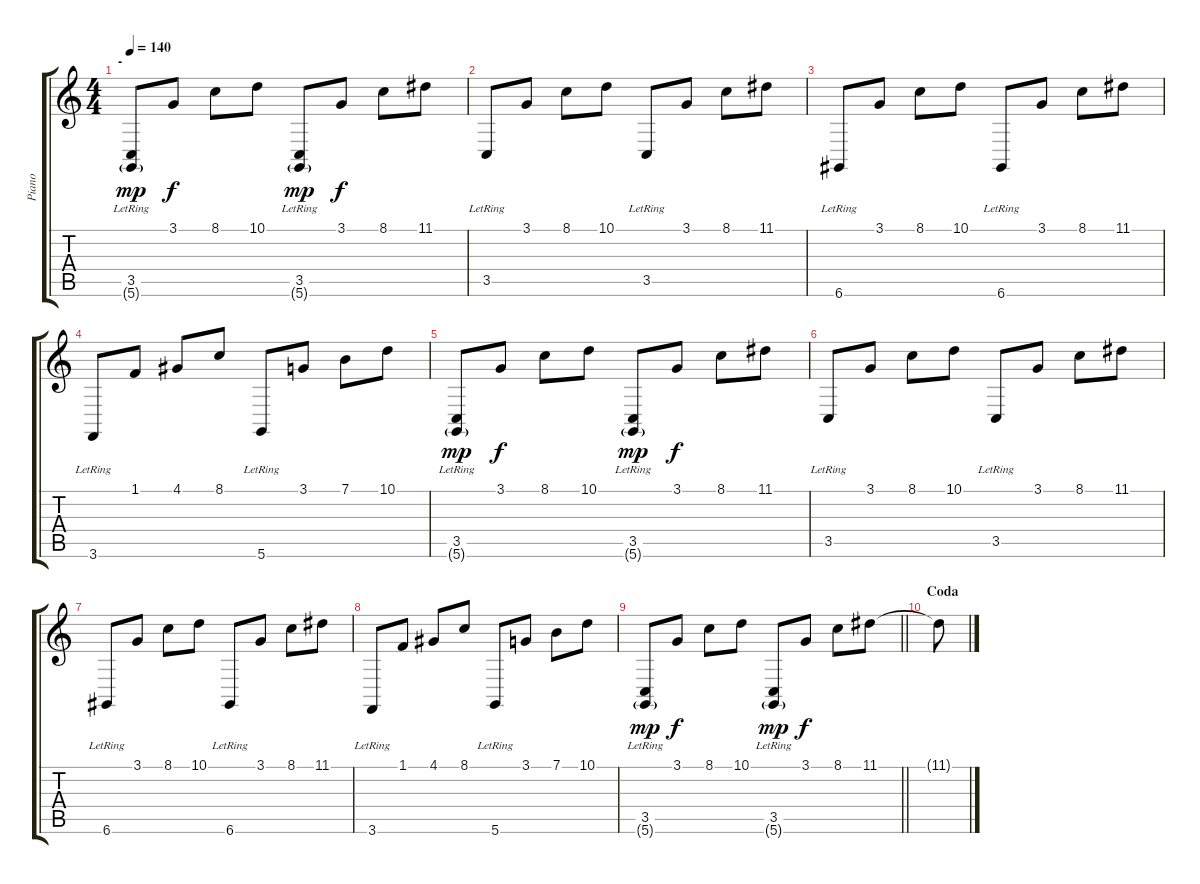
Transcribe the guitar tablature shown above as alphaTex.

\track ("Piano" "Piano") {instrument acousticgrandpiano}
\staff {score tabs}
\tuning (E4 B3 G3 D3 A2 D2) {hide}
\ts (4 4)
\section ("" "-")
\tempo 140
\clef g2
\ks c
(3.5{lr} 5.6{g}).8{dy mp} 3.1.8{dy f} 8.1.8 10.1.8 (3.5{lr} 5.6{g}).8{dy mp} 3.1.8{dy f} 8.1.8 11.1.8 |
3.5{lr}.8 3.1.8 8.1.8 10.1.8 3.5{lr}.8 3.1.8 8.1.8 11.1.8 |
6.6{lr}.8 3.1.8 8.1.8 10.1.8 6.6{lr}.8 3.1.8 8.1.8 11.1.8 |
3.6{lr}.8 1.1.8 4.1.8 8.1.8 5.6{lr}.8 3.1.8 7.1.8 10.1.8 |
(3.5{lr} 5.6{g}).8{dy mp} 3.1.8{dy f} 8.1.8 10.1.8 (3.5{lr} 5.6{g}).8{dy mp} 3.1.8{dy f} 8.1.8 11.1.8 |
3.5{lr}.8 3.1.8 8.1.8 10.1.8 3.5{lr}.8 3.1.8 8.1.8 11.1.8 |
6.6{lr}.8 3.1.8 8.1.8 10.1.8 6.6{lr}.8 3.1.8 8.1.8 11.1.8 |
3.6{lr}.8 1.1.8 4.1.8 8.1.8 5.6{lr}.8 3.1.8 7.1.8 10.1.8 |
\barLineRight lightlight
(3.5{lr} 5.6{g}).8{dy mp} 3.1.8{dy f} 8.1.8 10.1.8 (3.5{lr} 5.6{g}).8{dy mp} 3.1.8{dy f} 8.1.8 11.1.8 |
\section ("" "Coda")
11.1{t}.8
